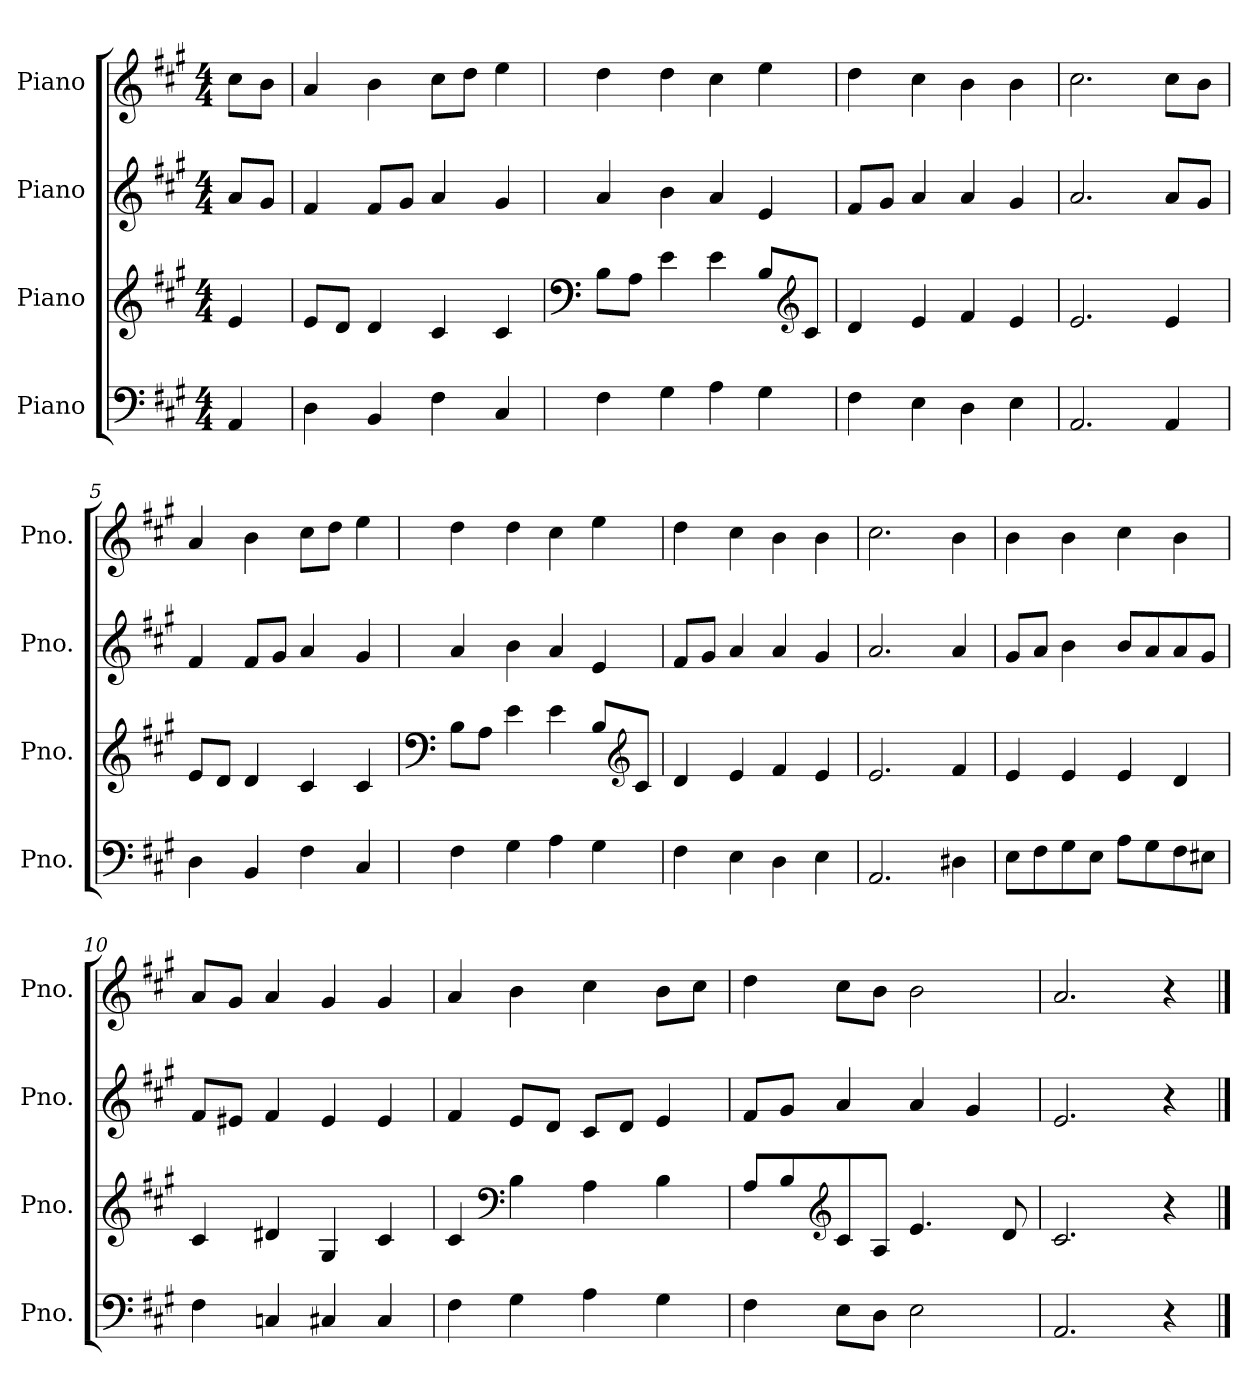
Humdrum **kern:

**kern	**kern	**kern	**kern
*part4	*part3	*part2	*part1
*staff4	*staff3	*staff2	*staff1
*I"Piano	*I"Piano	*I"Piano	*I"Piano
*I'Pno.	*I'Pno.	*I'Pno.	*I'Pno.
*clefF4	*clefG2	*clefG2	*clefG2
*k[f#c#g#]	*k[f#c#g#]	*k[f#c#g#]	*k[f#c#g#]
*M4/4	*M4/4	*M4/4	*M4/4
*MM96	*MM96	*MM96	*MM96
=	=	=	=
4AA/	4e/	8a/L	8cc#\L
.	.	8g#/J	8b\J
=1	=1	=1	=1
4D\	8e/L	4f#/	4a/
.	8d/J	.	.
4BB/	4d/	8f#/L	4b\
.	.	8g#/J	.
4F#\	4c#/	4a/	8cc#\L
.	.	.	8dd\J
4C#/	4c#/	4g#/	4ee\
=2	=2	=2	=2
*	*clefF4	*	*
4F#\	8B\L	4a/	4dd\
.	8A\J	.	.
4G#\	4e\	4b\	4dd\
4A\	4e\	4a/	4cc#\
4G#\	8B/L	4e/	4ee\
*	*clefG2	*	*
.	8c#/J	.	.
=3	=3	=3	=3
4F#\	4d/	8f#/L	4dd\
.	.	8g#/J	.
4E\	4e/	4a/	4cc#\
4D\	4f#/	4a/	4b\
4E\	4e/	4g#/	4b\
=4	=4	=4	=4
2.AA/	2.e/	2.a/	2.cc#\
4AA/	4e/	8a/L	8cc#\L
.	.	8g#/J	8b\J
=5	=5	=5	=5
4D\	8e/L	4f#/	4a/
.	8d/J	.	.
4BB/	4d/	8f#/L	4b\
.	.	8g#/J	.
4F#\	4c#/	4a/	8cc#\L
.	.	.	8dd\J
4C#/	4c#/	4g#/	4ee\
!!LO:LB:g=z
=6	=6	=6	=6
*	*clefF4	*	*
4F#\	8B\L	4a/	4dd\
.	8A\J	.	.
4G#\	4e\	4b\	4dd\
4A\	4e\	4a/	4cc#\
4G#\	8B/L	4e/	4ee\
*	*clefG2	*	*
.	8c#/J	.	.
=7	=7	=7	=7
4F#\	4d/	8f#/L	4dd\
.	.	8g#/J	.
4E\	4e/	4a/	4cc#\
4D\	4f#/	4a/	4b\
4E\	4e/	4g#/	4b\
=8	=8	=8	=8
2.AA/	2.e/	2.a/	2.cc#\
4D#X\	4f#/	4a/	4b\
=9	=9	=9	=9
8E\L	4e/	8g#/L	4b\
8F#\	.	8a/J	.
8G#\	4e/	4b\	4b\
8E\J	.	.	.
8A\L	4e/	8b/L	4cc#\
8G#\	.	8a/	.
8F#\	4d/	8a/	4b\
8E#X\J	.	8g#/J	.
=10	=10	=10	=10
4F#\	4c#/	8f#/L	8a/L
.	.	8e#X/J	8g#/J
4Cn/	4d#X/	4f#/	4a/
4C#X/	4G#/	4e#/	4g#/
4C#/	4c#/	4e#/	4g#/
!!LO:LB:g=z
=11	=11	=11	=11
4F#\	4c#/	4f#/	4a/
*	*clefF4	*	*
4G#\	4B\	8e/L	4b\
.	.	8d/J	.
4A\	4A\	8c#/L	4cc#\
.	.	8d/J	.
4G#\	4B\	4e/	8b\L
.	.	.	8cc#\J
=12	=12	=12	=12
4F#\	8A/L	8f#/L	4dd\
.	8B/	8g#/J	.
*	*clefG2	*	*
8E\L	8c#/	4a/	8cc#\L
8D\J	8A/J	.	8b\J
2E\	4.e/	4a/	2b\
.	.	4g#/	.
.	8d/	.	.
=13	=13	=13	=13
2.AA/	2.c#/	2.e/	2.a/
4r	4r	4r	4r
==	==	==	==
*-	*-	*-	*-
